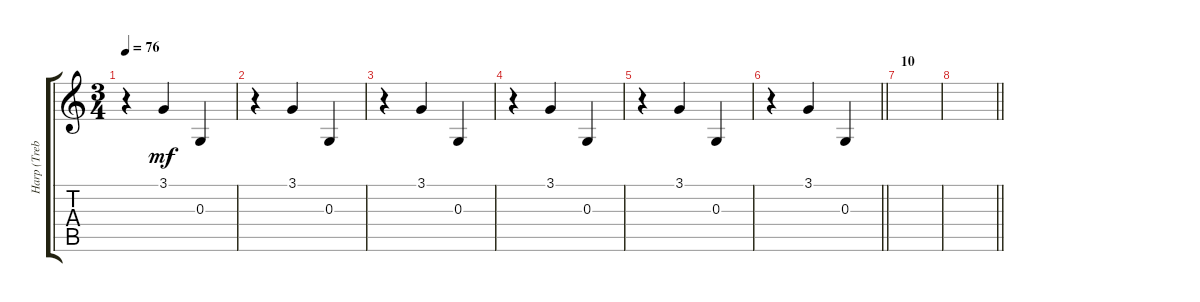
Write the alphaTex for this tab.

\track ("Harp (Treble)" "Harp (Treb") {instrument orchestralharp}
\staff {score tabs}
\tuning (E4 B3 G3 D3 A2 E2) {hide}
\ts (3 4)
\tempo 76
\clef g2
\ks c
r.4{dy mf} 3.1.4 0.3.4 |
r.4 3.1.4 0.3.4 |
r.4 3.1.4 0.3.4 |
r.4 3.1.4 0.3.4 |
r.4 3.1.4 0.3.4 |
\barLineRight lightlight
r.4 3.1.4 0.3.4 |
\section ("" "10")
|
\barLineRight lightlight
